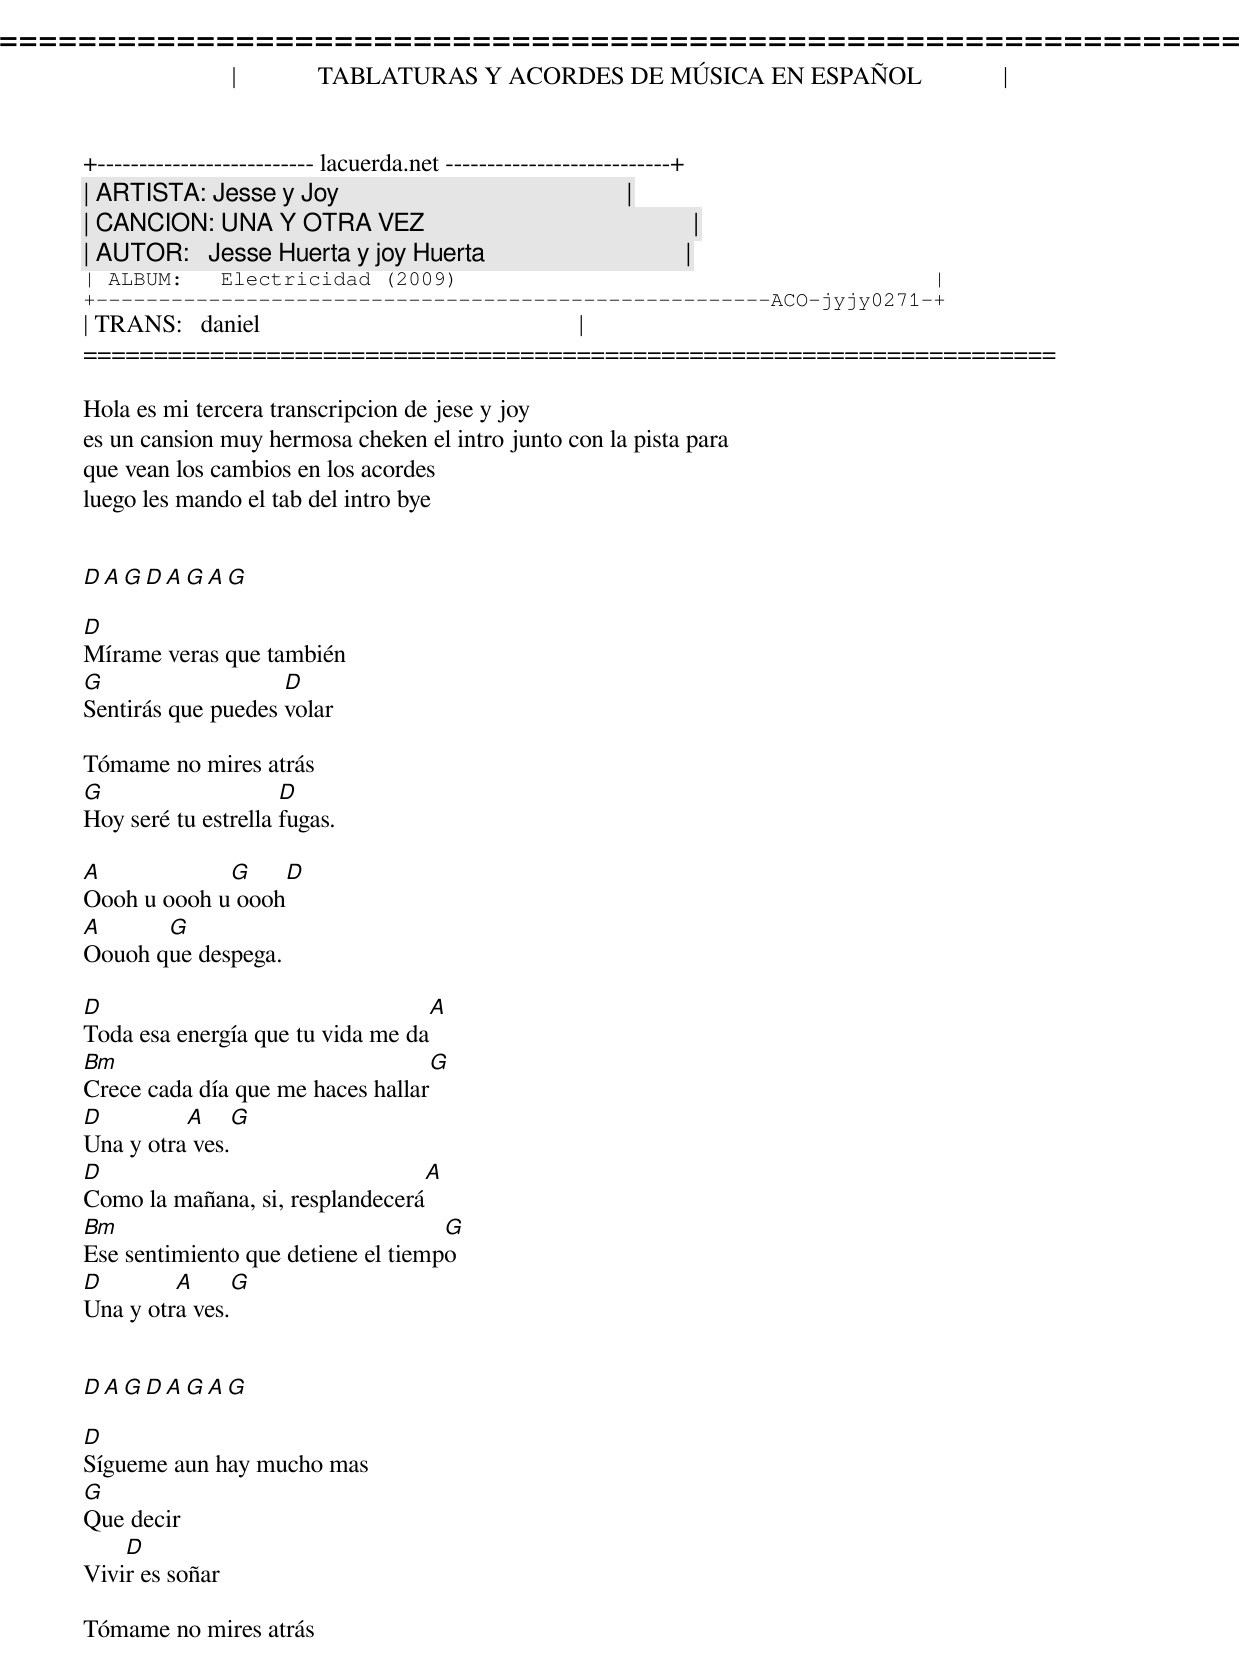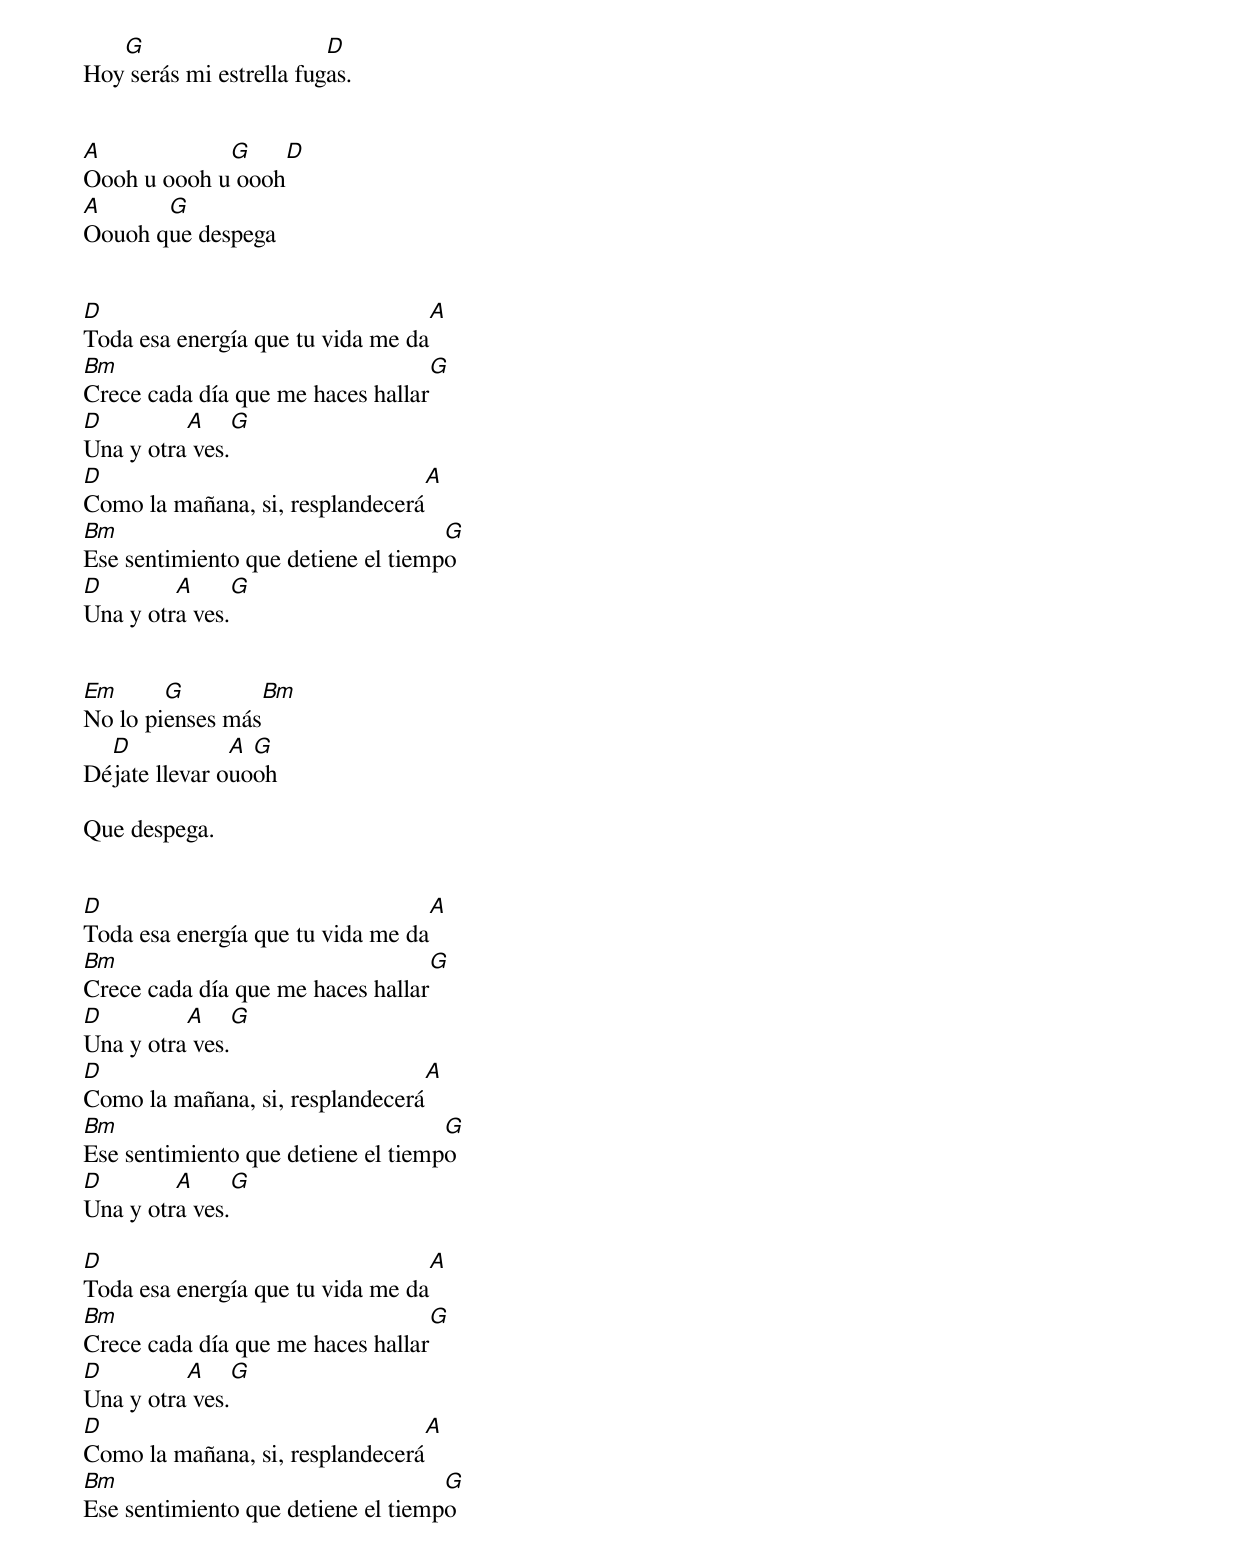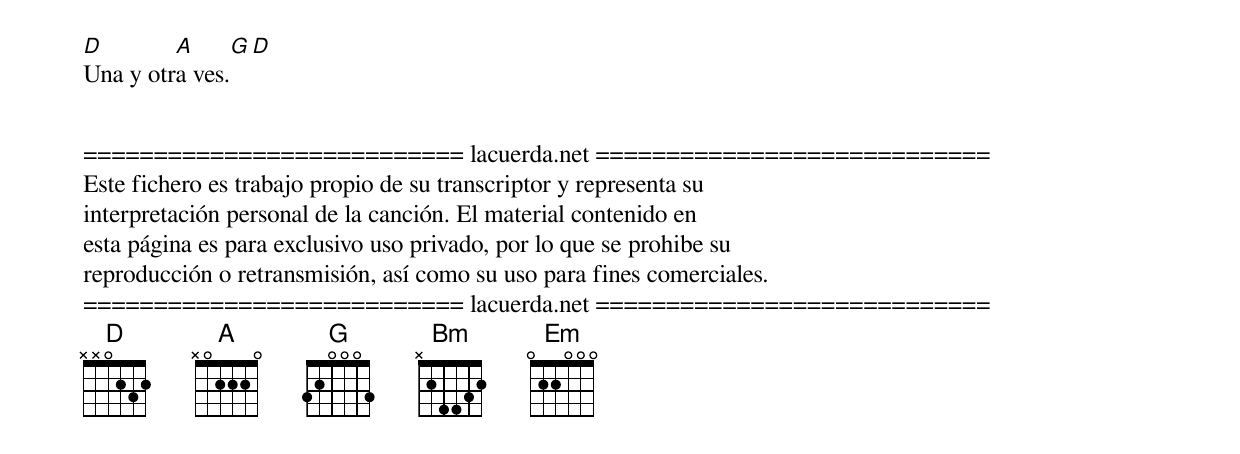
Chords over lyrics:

=====================================================================
|             TABLATURAS Y ACORDES DE MÚSICA EN ESPAÑOL             |
+-------------------------- lacuerda.net ---------------------------+
| ARTISTA: Jesse y Joy                                              |
| CANCION: UNA Y OTRA VEZ                                           |
| AUTOR:   Jesse Huerta y joy Huerta                                |
| ALBUM:   Electricidad (2009)                                      |
+------------------------------------------------------ACO-jyjy0271-+
| TRANS:   daniel                                                   |
=====================================================================

Hola es mi tercera transcripcion de jese y joy
es un cansion muy hermosa cheken el intro junto con la pista para
que vean los cambios en los acordes
luego les mando el tab del intro bye


D A G   D A G A G

D
Mírame veras que también
G                   D
Sentirás que puedes volar

Tómame no mires atrás
G                    D
Hoy seré tu estrella fugas.

A            G         D
Oooh u oooh u oooh
A      G
Oouoh que despega.

D                                     A
Toda esa energía que tu vida me da
Bm                                 G
Crece cada día que me haces hallar
D         A     G
Una y otra ves.
D                                A
Como la mañana, si, resplandecerá
Bm                                  G
Ese sentimiento que detiene el tiempo
D        A     G
Una y otra ves.


D A G   D A G A G

D
Sígueme aun hay mucho mas
G
Que decir
    D
Vivir es soñar

Tómame no mires atrás
   G                     D
Hoy serás mi estrella fugas.


A            G         D
Oooh u oooh u oooh
A      G
Oouoh que despega


D                                     A
Toda esa energía que tu vida me da
Bm                                 G
Crece cada día que me haces hallar
D         A    G
Una y otra ves.
D                                A
Como la mañana, si, resplandecerá
Bm                                  G
Ese sentimiento que detiene el tiempo
D        A     G
Una y otra ves.


Em      G         Bm
No lo pienses más
  D            A G
Déjate llevar ouooh

Que despega.


D                                     A
Toda esa energía que tu vida me da
Bm                                 G
Crece cada día que me haces hallar
D         A    G
Una y otra ves.
D                                A
Como la mañana, si, resplandecerá
Bm                                  G
Ese sentimiento que detiene el tiempo
D        A     G
Una y otra ves.

D                                     A
Toda esa energía que tu vida me da
Bm                                 G
Crece cada día que me haces hallar
D         A    G
Una y otra ves.
D                                A
Como la mañana, si, resplandecerá
Bm                                  G
Ese sentimiento que detiene el tiempo
D        A     G    D
Una y otra ves.


=========================== lacuerda.net ============================
Este fichero es trabajo propio de su transcriptor y representa su
interpretación personal de la canción. El material contenido en
esta página es para exclusivo uso privado, por lo que se prohibe su
reproducción o retransmisión, así como su uso para fines comerciales.
=========================== lacuerda.net ============================
